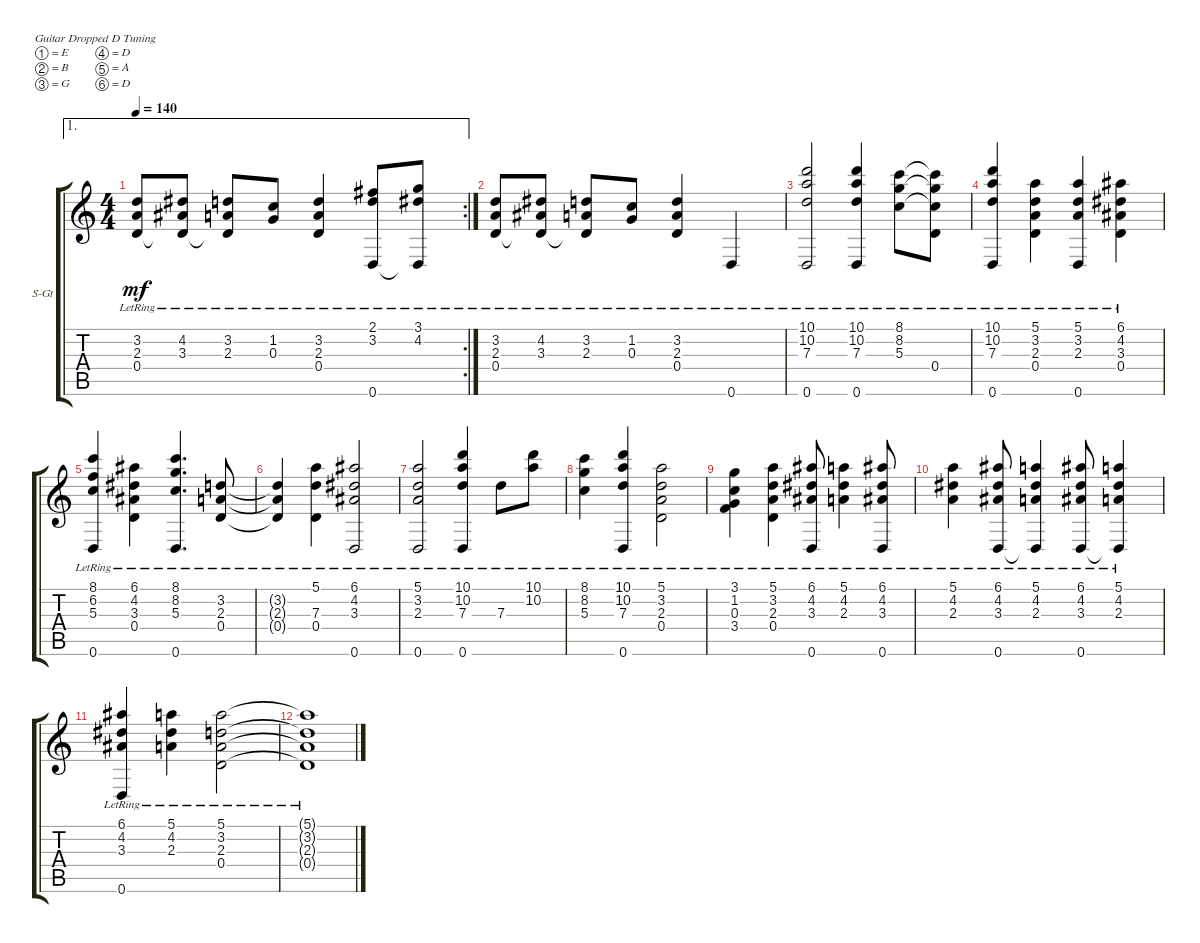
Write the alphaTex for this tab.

\defaultSystemsLayout 4
\bracketExtendMode groupsimilarinstruments
\firstSystemTrackNameOrientation horizontal
\otherSystemsTrackNameOrientation horizontal
\track ("Steel Guitar" "S-Gt") {instrument acousticguitarsteel}
\staff {score tabs}
\tuning (E4 B3 G3 D3 A2 D2)
\ae 1
\rc 2
\ts (4 4)
\tempo 140
\clef g2
\scale
0.262069
\ks c
(3.2{lr} 0.4{lr} 2.3{lr}).8{dy mf} (0.4{lr t} 4.2{lr} 3.3{lr}).8 (0.4{lr t} 3.2{lr} 2.3{lr}).8 (1.2{lr} 0.3{lr}).8 (3.2{lr} 2.3{lr} 0.4{lr}).4 (2.1{lr} 3.2{lr} 0.6{lr}).8 (0.6{lr t} 4.2{lr} 3.1{lr}).8 |
\scale
0.234483 (3.2{lr} 0.4{lr} 2.3{lr}).8 (4.2{lr} 0.4{lr t} 3.3{lr}).8 (3.2{lr} 0.4{lr t} 2.3{lr}).8 (1.2{lr} 0.3{lr}).8 (3.2{lr} 2.3{lr} 0.4{lr}).4 0.6{lr}.4 |
\scale
0.20104 (0.6{lr} 7.3{lr} 10.2{lr} 10.1{lr}).2 (10.2{lr} 0.6{lr} 7.3{lr} 10.1{lr}).4 (8.2{lr} 8.1{lr} 5.3{lr}).8 (8.2{lr t} 8.1{lr t} 5.3{lr t} 0.4{lr}).8 |
\scale
0.207972 (7.3{lr} 10.2{lr} 10.1{lr} 0.6{lr}).4 (0.4{lr} 2.3{lr} 3.2{lr} 5.1{lr}).4 (0.6{lr} 3.2{lr} 5.1{lr} 2.3{lr}).4 (6.1{lr} 4.2{lr} 3.3{lr} 0.4{lr}).4 |
\scale
0.206239 (5.3{lr} 6.2{lr} 0.6{lr} 8.1{lr}).4 (6.1{lr} 3.3{lr} 4.2{lr} 0.4{lr}).4 (0.6{lr} 8.1{lr} 5.3{lr} 8.2{lr}).4{d} (0.4{lr} 2.3{lr} 3.2{lr}).8 |
\scale
0.183709 (0.4{lr t} 2.3{lr t} 3.2{lr t}).4 (5.1{lr} 7.3{lr} 0.4{lr}).4 (4.2{lr} 0.6{lr} 6.1{lr} 3.3{lr}).2 |
\scale
0.20104 (0.6{lr} 2.3{lr} 3.2{lr} 5.1{lr}).2 (10.2{lr} 10.1{lr} 0.6{lr} 7.3{lr}).4 7.3{lr}.8 (10.2{lr} 10.1{lr}).8 |
\scale
0.197761 (8.2{lr} 8.1{lr} 5.3{lr}).4 (10.2{lr} 10.1{lr} 7.3{lr} 0.6{lr}).4 (2.3{lr} 5.1{lr} 3.2{lr} 0.4{lr}).2 |
\scale
0.242537 (0.3{lr} 1.2{lr} 3.1{lr} 3.4{lr}).4 (3.2{lr} 5.1{lr} 2.3{lr} 0.4{lr}).4 (4.2{lr} 6.1{lr} 3.3{lr} 0.6{lr}).8 (4.2{lr} 5.1{lr} 2.3{lr}).4 (4.2{lr} 6.1{lr} 3.3{lr} 0.6{lr}).8 |
\scale
0.244403 (4.2{lr} 5.1{lr} 2.3{lr}).4 (4.2{lr} 6.1{lr} 3.3{lr} 0.6{lr}).8 (0.6{lr t} 4.2{lr} 5.1{lr} 2.3{lr}).4 (4.2{lr} 6.1{lr} 3.3{lr} 0.6{lr}).8 (0.6{lr t} 4.2{lr} 5.1{lr} 2.3{lr}).4 |
\scale
0.199627 (4.2{lr} 6.1{lr} 3.3{lr} 0.6{lr}).4 (4.2{lr} 5.1{lr} 2.3{lr}).4 (3.2{lr} 2.3{lr} 0.4{lr} 5.1{lr}).2 |
\scale
0.115672 (3.2{lr t} 2.3{lr t} 0.4{lr t} 5.1{lr t}).1
